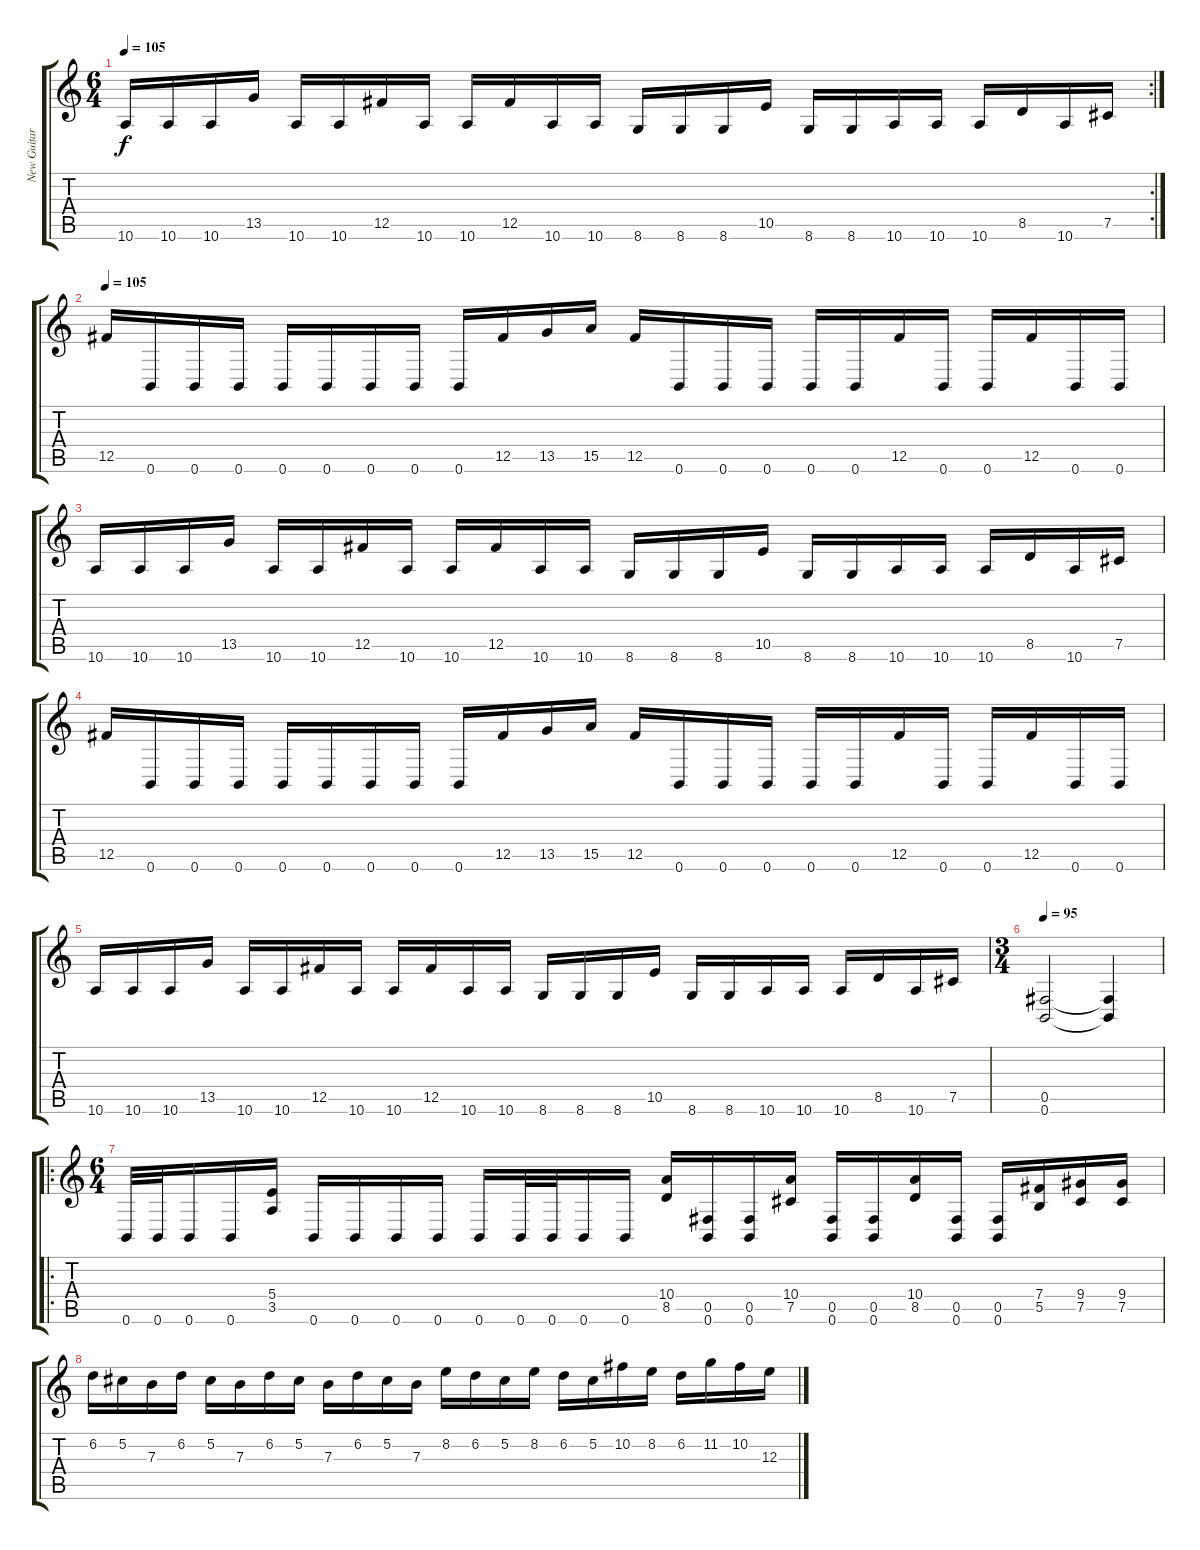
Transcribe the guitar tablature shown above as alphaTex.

\track ("New Guitar" "New Guitar") {instrument overdrivenguitar}
\staff {score tabs}
\tuning (Db4 Ab3 E3 B2 Gb2 B1) {hide}
\rc 2
\ts (6 4)
\tempo 105
\clef g2
\ks c
10.6.16{dy f} 10.6.16 10.6.16 13.5.16 10.6.16 10.6.16 12.5.16 10.6.16 10.6.16 12.5.16 10.6.16 10.6.16 8.6.16 8.6.16 8.6.16 10.5.16 8.6.16 8.6.16 10.6.16 10.6.16 10.6.16 8.5.16 10.6.16 7.5.16 |
\tempo 105
12.5.16 0.6.16 0.6.16 0.6.16 0.6.16 0.6.16 0.6.16 0.6.16 0.6.16 12.5.16 13.5.16 15.5.16 12.5.16 0.6.16 0.6.16 0.6.16 0.6.16 0.6.16 12.5.16 0.6.16 0.6.16 12.5.16 0.6.16 0.6.16 |
10.6.16 10.6.16 10.6.16 13.5.16 10.6.16 10.6.16 12.5.16 10.6.16 10.6.16 12.5.16 10.6.16 10.6.16 8.6.16 8.6.16 8.6.16 10.5.16 8.6.16 8.6.16 10.6.16 10.6.16 10.6.16 8.5.16 10.6.16 7.5.16 |
12.5.16 0.6.16 0.6.16 0.6.16 0.6.16 0.6.16 0.6.16 0.6.16 0.6.16 12.5.16 13.5.16 15.5.16 12.5.16 0.6.16 0.6.16 0.6.16 0.6.16 0.6.16 12.5.16 0.6.16 0.6.16 12.5.16 0.6.16 0.6.16 |
10.6.16 10.6.16 10.6.16 13.5.16 10.6.16 10.6.16 12.5.16 10.6.16 10.6.16 12.5.16 10.6.16 10.6.16 8.6.16 8.6.16 8.6.16 10.5.16 8.6.16 8.6.16 10.6.16 10.6.16 10.6.16 8.5.16 10.6.16 7.5.16 |
\ts (3 4)
\tempo 95
(0.5 0.6).2 (0.5{t} 0.6{t}).4 |
\ro
\ts (6 4)
0.6.32 0.6.32 0.6.16 0.6.16 (5.4 3.5).16 0.6.16 0.6.16 0.6.16 0.6.16 0.6.16 0.6.32 0.6.32 0.6.16 0.6.16 (10.4 8.5).16 (0.5 0.6).16 (0.5 0.6).16 (10.4 7.5).16 (0.5 0.6).16 (0.5 0.6).16 (10.4 8.5).16 (0.5 0.6).16 (0.5 0.6).16 (7.4 5.5).16 (9.4 7.5).16 (9.4 7.5).16 |
6.2.16 5.2.16 7.3.16 6.2.16 5.2.16 7.3.16 6.2.16 5.2.16 7.3.16 6.2.16 5.2.16 7.3.16 8.2.16 6.2.16 5.2.16 8.2.16 6.2.16 5.2.16 10.2.16 8.2.16 6.2.16 11.2.16 10.2.16 12.3.16
